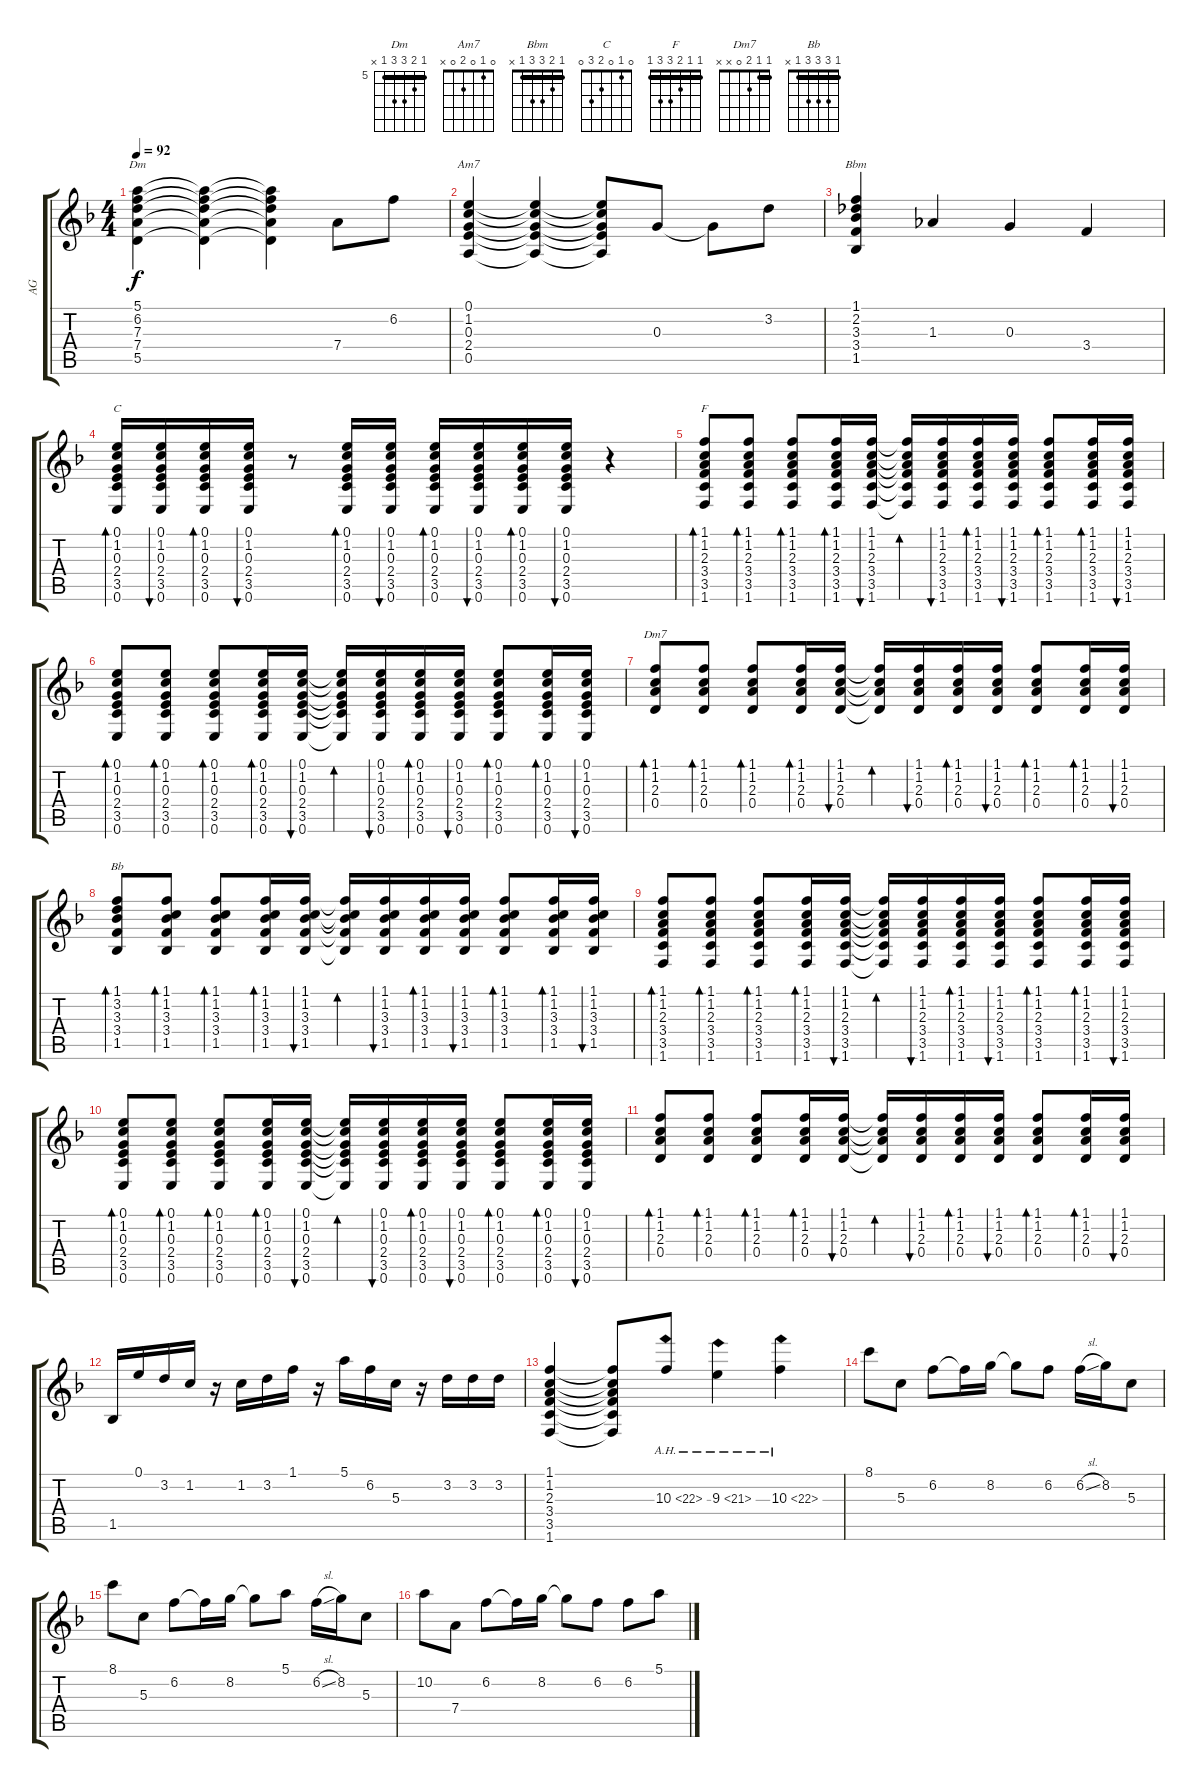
\track ("AG" "AG") {instrument acousticguitarsteel}
\staff {score tabs}
\tuning (E4 B3 G3 D3 A2 E2) {hide}
\chord ("Dm" 5 6 7 7 5 x) {firstfret 5 barre 5}
\chord ("Am7" 0 1 0 2 0 x)
\chord ("Bbm" 1 2 3 3 1 x) {barre 1}
\chord ("C" 0 1 0 2 3 0)
\chord ("F" 1 1 2 3 3 1) {barre 1}
\chord ("Dm7" 1 1 2 0 x x) {barre 1}
\chord ("Bb" 1 3 3 3 1 x) {barre 1}
\ts (4 4)
\tempo 92
\clef g2
\ks f
(5.1 6.2 7.3 7.4 5.5).4{ch "Dm" dy f} (5.1{t} 6.2{t} 7.3{t} 7.4{t} 5.5{t}).4 (5.1{t} 6.2{t} 7.3{t} 7.4{t} 5.5{t}).4 7.4.8 6.2.8 |
(0.1 1.2 0.3 2.4 0.5).4{ch "Am7"} (0.1{t} 1.2{t} 0.3{t} 2.4{t} 0.5{t}).4 (0.1{t} 1.2{t} 0.3{t} 2.4{t} 0.5{t}).8 0.3.8 0.3{t}.8 3.2.8 |
(1.1 2.2 3.3 3.4 1.5).4{ch "Bbm"} 1.3.4 0.3.4 3.4.4 |
(0.1 1.2 0.3 2.4 3.5 0.6).16{bd 60 ch "C"} (0.1 1.2 0.3 2.4 3.5 0.6).16{bu 60} (0.1 1.2 0.3 2.4 3.5 0.6).16{bd 60} (0.1 1.2 0.3 2.4 3.5 0.6).16{bu 60} r.8 (0.1 1.2 0.3 2.4 3.5 0.6).16{bd 60} (0.1 1.2 0.3 2.4 3.5 0.6).16{bu 60} (0.1 1.2 0.3 2.4 3.5 0.6).16{bd 60} (0.1 1.2 0.3 2.4 3.5 0.6).16{bu 60} (0.1 1.2 0.3 2.4 3.5 0.6).16{bd 60} (0.1 1.2 0.3 2.4 3.5 0.6).16{bu 60} r.4 |
(1.1 1.2 2.3 3.4 3.5 1.6).8{bd 60 ch "F"} (1.1 1.2 2.3 3.4 3.5 1.6).8{bd 60} (1.1 1.2 2.3 3.4 3.5 1.6).8{bd 60} (1.1 1.2 2.3 3.4 3.5 1.6).16{bd 60} (1.1 1.2 2.3 3.4 3.5 1.6).16{bu 60} (1.1{t} 1.2{t} 2.3{t} 3.4{t} 3.5{t} 1.6{t}).16{bd 60} (1.1 1.2 2.3 3.4 3.5 1.6).16{bu 60} (1.1 1.2 2.3 3.4 3.5 1.6).16{bd 60} (1.1 1.2 2.3 3.4 3.5 1.6).16{bu 60} (1.1 1.2 2.3 3.4 3.5 1.6).8{bd 60} (1.1 1.2 2.3 3.4 3.5 1.6).16{bd 60} (1.1 1.2 2.3 3.4 3.5 1.6).16{bu 60} |
(0.1 1.2 0.3 2.4 3.5 0.6).8{bd 60} (0.1 1.2 0.3 2.4 3.5 0.6).8{bd 60} (0.1 1.2 0.3 2.4 3.5 0.6).8{bd 60} (0.1 1.2 0.3 2.4 3.5 0.6).16{bd 60} (0.1 1.2 0.3 2.4 3.5 0.6).16{bu 60} (0.1{t} 1.2{t} 0.3{t} 2.4{t} 3.5{t} 0.6{t}).16{bd 60} (0.1 1.2 0.3 2.4 3.5 0.6).16{bu 60} (0.1 1.2 0.3 2.4 3.5 0.6).16{bd 60} (0.1 1.2 0.3 2.4 3.5 0.6).16{bu 60} (0.1 1.2 0.3 2.4 3.5 0.6).8{bd 60} (0.1 1.2 0.3 2.4 3.5 0.6).16{bd 60} (0.1 1.2 0.3 2.4 3.5 0.6).16{bu 60} |
(1.1 1.2 2.3 0.4).8{bd 60 ch "Dm7"} (1.1 1.2 2.3 0.4).8{bd 60} (1.1 1.2 2.3 0.4).8{bd 60} (1.1 1.2 2.3 0.4).16{bd 60} (1.1 1.2 2.3 0.4).16{bu 60} (1.1{t} 1.2{t} 2.3{t} 0.4{t}).16{bd 60} (1.1 1.2 2.3 0.4).16{bu 60} (1.1 1.2 2.3 0.4).16{bd 60} (1.1 1.2 2.3 0.4).16{bu 60} (1.1 1.2 2.3 0.4).8{bd 60} (1.1 1.2 2.3 0.4).16{bd 60} (1.1 1.2 2.3 0.4).16{bu 60} |
(1.1 3.2 3.3 3.4 1.5).8{bd 60 ch "Bb"} (1.1 1.2 3.3 3.4 1.5).8{bd 60} (1.1 1.2 3.3 3.4 1.5).8{bd 60} (1.1 1.2 3.3 3.4 1.5).16{bd 60} (1.1 1.2 3.3 3.4 1.5).16{bu 60} (1.1{t} 1.2{t} 3.3{t} 3.4{t} 1.5{t}).16{bd 60} (1.1 1.2 3.3 3.4 1.5).16{bu 60} (1.1 1.2 3.3 3.4 1.5).16{bd 60} (1.1 1.2 3.3 3.4 1.5).16{bu 60} (1.1 1.2 3.3 3.4 1.5).8{bd 60} (1.1 1.2 3.3 3.4 1.5).16{bd 60} (1.1 1.2 3.3 3.4 1.5).16{bu 60} |
(1.1 1.2 2.3 3.4 3.5 1.6).8{bd 60} (1.1 1.2 2.3 3.4 3.5 1.6).8{bd 60} (1.1 1.2 2.3 3.4 3.5 1.6).8{bd 60} (1.1 1.2 2.3 3.4 3.5 1.6).16{bd 60} (1.1 1.2 2.3 3.4 3.5 1.6).16{bu 60} (1.1{t} 1.2{t} 2.3{t} 3.4{t} 3.5{t} 1.6{t}).16{bd 60} (1.1 1.2 2.3 3.4 3.5 1.6).16{bu 60} (1.1 1.2 2.3 3.4 3.5 1.6).16{bd 60} (1.1 1.2 2.3 3.4 3.5 1.6).16{bu 60} (1.1 1.2 2.3 3.4 3.5 1.6).8{bd 60} (1.1 1.2 2.3 3.4 3.5 1.6).16{bd 60} (1.1 1.2 2.3 3.4 3.5 1.6).16{bu 60} |
(0.1 1.2 0.3 2.4 3.5 0.6).8{bd 60} (0.1 1.2 0.3 2.4 3.5 0.6).8{bd 60} (0.1 1.2 0.3 2.4 3.5 0.6).8{bd 60} (0.1 1.2 0.3 2.4 3.5 0.6).16{bd 60} (0.1 1.2 0.3 2.4 3.5 0.6).16{bu 60} (0.1{t} 1.2{t} 0.3{t} 2.4{t} 3.5{t} 0.6{t}).16{bd 60} (0.1 1.2 0.3 2.4 3.5 0.6).16{bu 60} (0.1 1.2 0.3 2.4 3.5 0.6).16{bd 60} (0.1 1.2 0.3 2.4 3.5 0.6).16{bu 60} (0.1 1.2 0.3 2.4 3.5 0.6).8{bd 60} (0.1 1.2 0.3 2.4 3.5 0.6).16{bd 60} (0.1 1.2 0.3 2.4 3.5 0.6).16{bu 60} |
(1.1 1.2 2.3 0.4).8{bd 60} (1.1 1.2 2.3 0.4).8{bd 60} (1.1 1.2 2.3 0.4).8{bd 60} (1.1 1.2 2.3 0.4).16{bd 60} (1.1 1.2 2.3 0.4).16{bu 60} (1.1{t} 1.2{t} 2.3{t} 0.4{t}).16{bd 60} (1.1 1.2 2.3 0.4).16{bu 60} (1.1 1.2 2.3 0.4).16{bd 60} (1.1 1.2 2.3 0.4).16{bu 60} (1.1 1.2 2.3 0.4).8{bd 60} (1.1 1.2 2.3 0.4).16{bd 60} (1.1 1.2 2.3 0.4).16{bu 60} |
1.5.16 0.1.16 3.2.16 1.2.16 r.16 1.2.16 3.2.16 1.1.16 r.16 5.1.16 6.2.16 5.3.16 r.16 3.2.16 3.2.16 3.2.16 |
(1.1 1.2 2.3 3.4 3.5 1.6).4 (1.1{t} 1.2{t} 2.3{t} 3.4{t} 3.5{t} 1.6{t}).8 10.3{ah 12}.8 9.3{ah 12}.4 10.3{ah 12}.4 |
8.1.8 5.3.8 6.2.8 6.2{t}.16 8.2.16 8.2{t}.8 6.2.8 6.2{sl}.16 8.2.16 5.3.8 |
8.1.8 5.3.8 6.2.8 6.2{t}.16 8.2.16 8.2{t}.8 5.1.8 6.2{sl}.16 8.2.16 5.3.8 |
10.2.8 7.4.8 6.2.8 6.2{t}.16 8.2.16 8.2{t}.8 6.2.8 6.2.8 5.1.8
